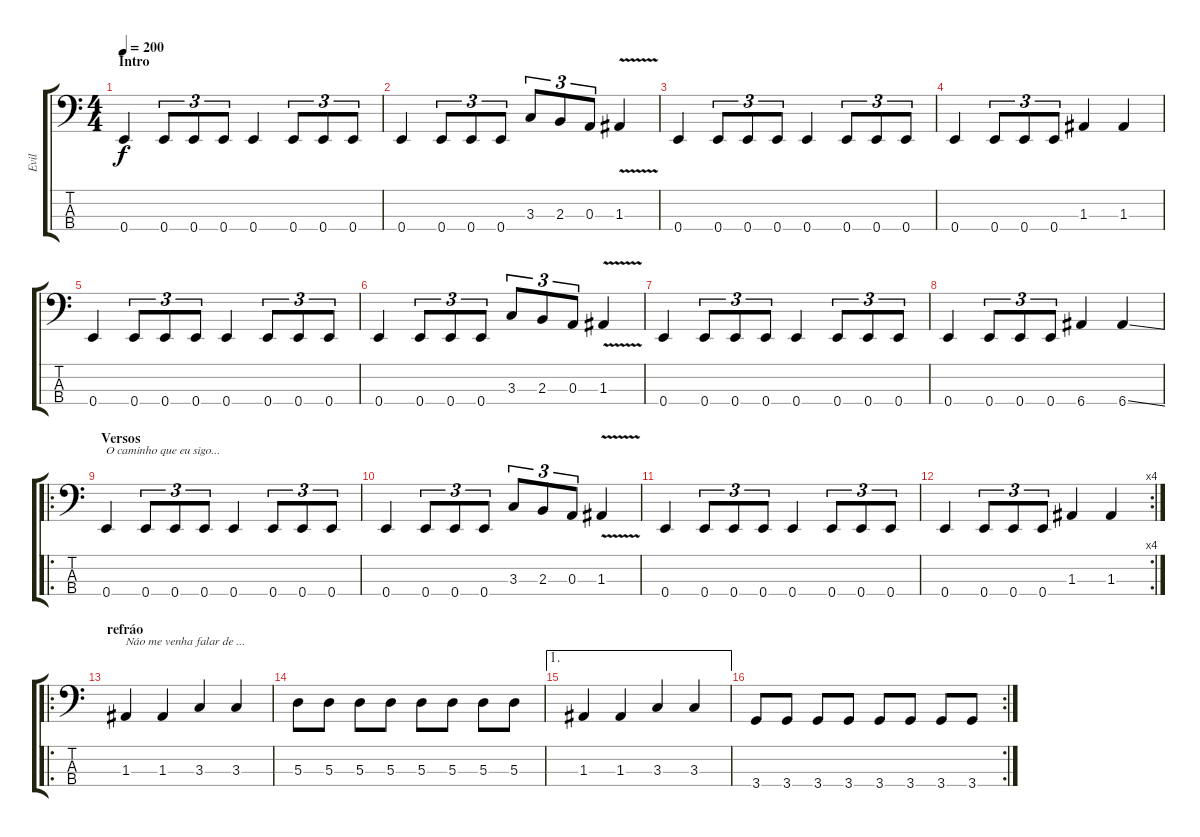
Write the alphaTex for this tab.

\track ("Evil" "Evil") {instrument slapbass2}
\staff {score tabs}
\tuning (G2 D2 A1 E1) {hide}
\ts (4 4)
\section ("" "Intro")
\tempo 200
\clef f4
\ks c
0.4.4{dy f instrument slapbass2} 0.4.8{tu (3 2)} 0.4.8{tu (3 2)} 0.4.8{tu (3 2)} 0.4.4 0.4.8{tu (3 2)} 0.4.8{tu (3 2)} 0.4.8{tu (3 2)} |
0.4.4 0.4.8{tu (3 2)} 0.4.8{tu (3 2)} 0.4.8{tu (3 2)} 3.3.8{tu (3 2)} 2.3.8{tu (3 2)} 0.3.8{tu (3 2)} 1.3{v}.4 |
0.4.4 0.4.8{tu (3 2)} 0.4.8{tu (3 2)} 0.4.8{tu (3 2)} 0.4.4 0.4.8{tu (3 2)} 0.4.8{tu (3 2)} 0.4.8{tu (3 2)} |
0.4.4 0.4.8{tu (3 2)} 0.4.8{tu (3 2)} 0.4.8{tu (3 2)} 1.3.4 1.3.4 |
0.4.4 0.4.8{tu (3 2)} 0.4.8{tu (3 2)} 0.4.8{tu (3 2)} 0.4.4 0.4.8{tu (3 2)} 0.4.8{tu (3 2)} 0.4.8{tu (3 2)} |
0.4.4 0.4.8{tu (3 2)} 0.4.8{tu (3 2)} 0.4.8{tu (3 2)} 3.3.8{tu (3 2)} 2.3.8{tu (3 2)} 0.3.8{tu (3 2)} 1.3{v}.4 |
0.4.4 0.4.8{tu (3 2)} 0.4.8{tu (3 2)} 0.4.8{tu (3 2)} 0.4.4 0.4.8{tu (3 2)} 0.4.8{tu (3 2)} 0.4.8{tu (3 2)} |
0.4.4 0.4.8{tu (3 2)} 0.4.8{tu (3 2)} 0.4.8{tu (3 2)} 6.4.4 6.4{ss}.4 |
\ro
\section ("" "Versos")
0.4.4{txt "O caminho que eu sigo..."} 0.4.8{tu (3 2)} 0.4.8{tu (3 2)} 0.4.8{tu (3 2)} 0.4.4 0.4.8{tu (3 2)} 0.4.8{tu (3 2)} 0.4.8{tu (3 2)} |
0.4.4 0.4.8{tu (3 2)} 0.4.8{tu (3 2)} 0.4.8{tu (3 2)} 3.3.8{tu (3 2)} 2.3.8{tu (3 2)} 0.3.8{tu (3 2)} 1.3{v}.4 |
0.4.4 0.4.8{tu (3 2)} 0.4.8{tu (3 2)} 0.4.8{tu (3 2)} 0.4.4 0.4.8{tu (3 2)} 0.4.8{tu (3 2)} 0.4.8{tu (3 2)} |
\rc 4
0.4.4 0.4.8{tu (3 2)} 0.4.8{tu (3 2)} 0.4.8{tu (3 2)} 1.3.4 1.3.4 |
\ro
\section ("" "refráo")
1.3.4{txt "Náo me venha falar de ..."} 1.3.4 3.3.4 3.3.4 |
5.3.8 5.3.8 5.3.8 5.3.8 5.3.8 5.3.8 5.3.8 5.3.8 |
\ae 1
1.3.4 1.3.4 3.3.4 3.3.4 |
\rc 2
3.4.8 3.4.8 3.4.8 3.4.8 3.4.8 3.4.8 3.4.8 3.4.8
